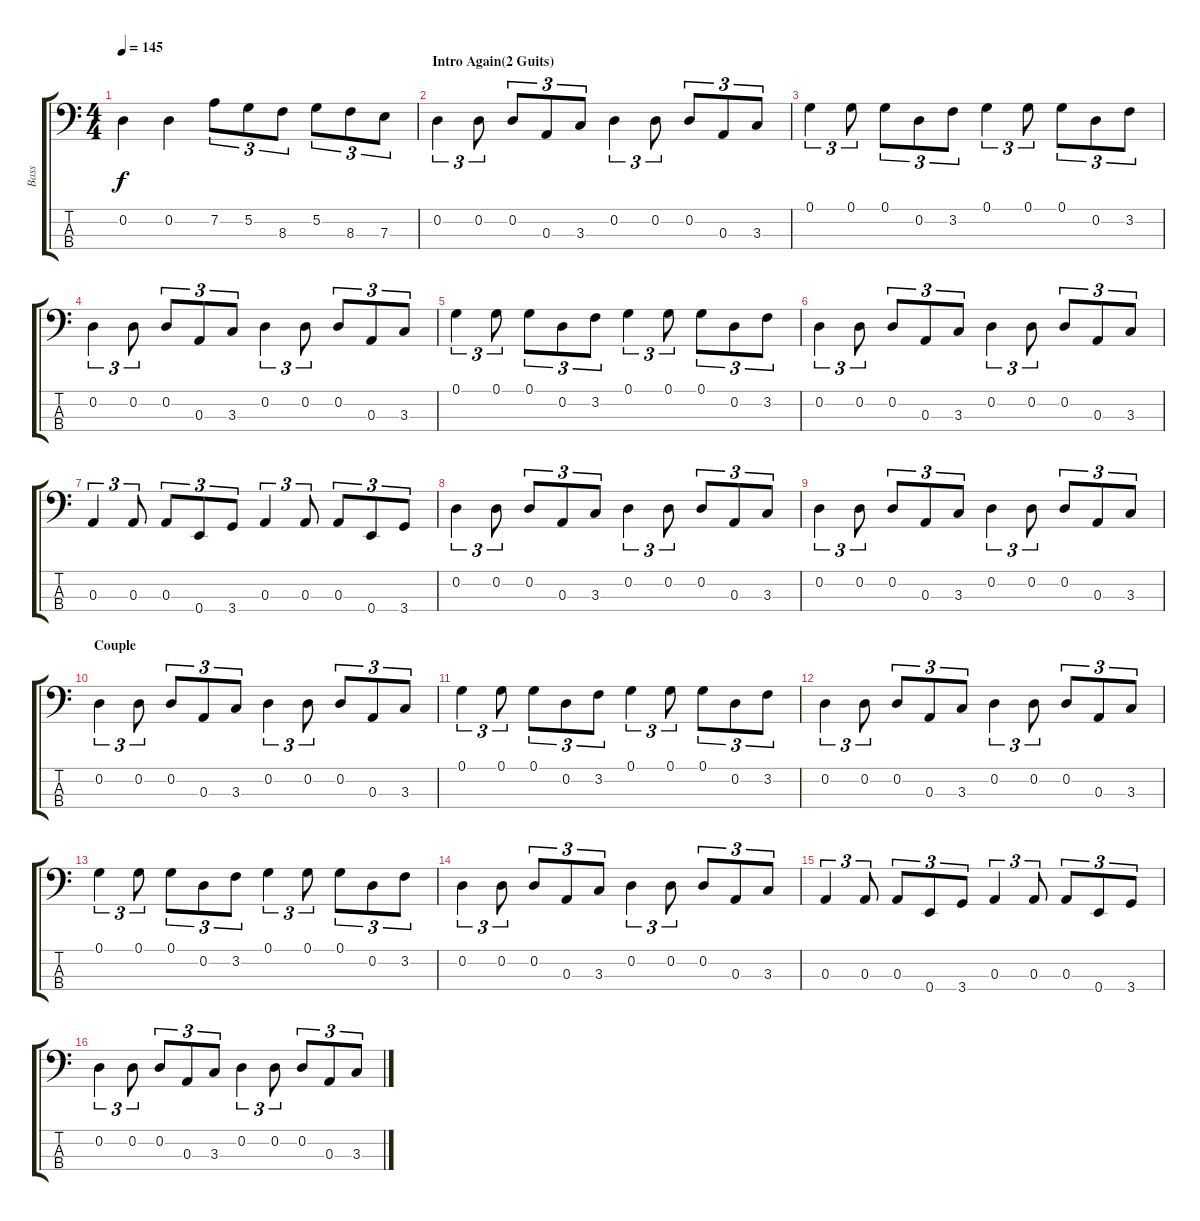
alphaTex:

\track ("Bass" "Bass") {instrument electricbassfinger}
\staff {score tabs}
\tuning (G2 D2 A1 E1) {hide}
\ts (4 4)
\tempo 145
\clef f4
\ks c
0.2.4{dy f} 0.2.4 7.2.8{tu (3 2)} 5.2.8{tu (3 2)} 8.3.8{tu (3 2)} 5.2.8{tu (3 2)} 8.3.8{tu (3 2)} 7.3.8{tu (3 2)} |
\section ("" "Intro Again(2 Guits)")
0.2.4{tu (3 2)} 0.2.8{tu (3 2)} 0.2.8{tu (3 2)} 0.3.8{tu (3 2)} 3.3.8{tu (3 2)} 0.2.4{tu (3 2)} 0.2.8{tu (3 2)} 0.2.8{tu (3 2)} 0.3.8{tu (3 2)} 3.3.8{tu (3 2)} |
0.1.4{tu (3 2)} 0.1.8{tu (3 2)} 0.1.8{tu (3 2)} 0.2.8{tu (3 2)} 3.2.8{tu (3 2)} 0.1.4{tu (3 2)} 0.1.8{tu (3 2)} 0.1.8{tu (3 2)} 0.2.8{tu (3 2)} 3.2.8{tu (3 2)} |
0.2.4{tu (3 2)} 0.2.8{tu (3 2)} 0.2.8{tu (3 2)} 0.3.8{tu (3 2)} 3.3.8{tu (3 2)} 0.2.4{tu (3 2)} 0.2.8{tu (3 2)} 0.2.8{tu (3 2)} 0.3.8{tu (3 2)} 3.3.8{tu (3 2)} |
0.1.4{tu (3 2)} 0.1.8{tu (3 2)} 0.1.8{tu (3 2)} 0.2.8{tu (3 2)} 3.2.8{tu (3 2)} 0.1.4{tu (3 2)} 0.1.8{tu (3 2)} 0.1.8{tu (3 2)} 0.2.8{tu (3 2)} 3.2.8{tu (3 2)} |
0.2.4{tu (3 2)} 0.2.8{tu (3 2)} 0.2.8{tu (3 2)} 0.3.8{tu (3 2)} 3.3.8{tu (3 2)} 0.2.4{tu (3 2)} 0.2.8{tu (3 2)} 0.2.8{tu (3 2)} 0.3.8{tu (3 2)} 3.3.8{tu (3 2)} |
0.3.4{tu (3 2)} 0.3.8{tu (3 2)} 0.3.8{tu (3 2)} 0.4.8{tu (3 2)} 3.4.8{tu (3 2)} 0.3.4{tu (3 2)} 0.3.8{tu (3 2)} 0.3.8{tu (3 2)} 0.4.8{tu (3 2)} 3.4.8{tu (3 2)} |
0.2.4{tu (3 2)} 0.2.8{tu (3 2)} 0.2.8{tu (3 2)} 0.3.8{tu (3 2)} 3.3.8{tu (3 2)} 0.2.4{tu (3 2)} 0.2.8{tu (3 2)} 0.2.8{tu (3 2)} 0.3.8{tu (3 2)} 3.3.8{tu (3 2)} |
0.2.4{tu (3 2)} 0.2.8{tu (3 2)} 0.2.8{tu (3 2)} 0.3.8{tu (3 2)} 3.3.8{tu (3 2)} 0.2.4{tu (3 2)} 0.2.8{tu (3 2)} 0.2.8{tu (3 2)} 0.3.8{tu (3 2)} 3.3.8{tu (3 2)} |
\section ("" "Couple")
0.2.4{tu (3 2)} 0.2.8{tu (3 2)} 0.2.8{tu (3 2)} 0.3.8{tu (3 2)} 3.3.8{tu (3 2)} 0.2.4{tu (3 2)} 0.2.8{tu (3 2)} 0.2.8{tu (3 2)} 0.3.8{tu (3 2)} 3.3.8{tu (3 2)} |
0.1.4{tu (3 2)} 0.1.8{tu (3 2)} 0.1.8{tu (3 2)} 0.2.8{tu (3 2)} 3.2.8{tu (3 2)} 0.1.4{tu (3 2)} 0.1.8{tu (3 2)} 0.1.8{tu (3 2)} 0.2.8{tu (3 2)} 3.2.8{tu (3 2)} |
0.2.4{tu (3 2)} 0.2.8{tu (3 2)} 0.2.8{tu (3 2)} 0.3.8{tu (3 2)} 3.3.8{tu (3 2)} 0.2.4{tu (3 2)} 0.2.8{tu (3 2)} 0.2.8{tu (3 2)} 0.3.8{tu (3 2)} 3.3.8{tu (3 2)} |
0.1.4{tu (3 2)} 0.1.8{tu (3 2)} 0.1.8{tu (3 2)} 0.2.8{tu (3 2)} 3.2.8{tu (3 2)} 0.1.4{tu (3 2)} 0.1.8{tu (3 2)} 0.1.8{tu (3 2)} 0.2.8{tu (3 2)} 3.2.8{tu (3 2)} |
0.2.4{tu (3 2)} 0.2.8{tu (3 2)} 0.2.8{tu (3 2)} 0.3.8{tu (3 2)} 3.3.8{tu (3 2)} 0.2.4{tu (3 2)} 0.2.8{tu (3 2)} 0.2.8{tu (3 2)} 0.3.8{tu (3 2)} 3.3.8{tu (3 2)} |
0.3.4{tu (3 2)} 0.3.8{tu (3 2)} 0.3.8{tu (3 2)} 0.4.8{tu (3 2)} 3.4.8{tu (3 2)} 0.3.4{tu (3 2)} 0.3.8{tu (3 2)} 0.3.8{tu (3 2)} 0.4.8{tu (3 2)} 3.4.8{tu (3 2)} |
0.2.4{tu (3 2)} 0.2.8{tu (3 2)} 0.2.8{tu (3 2)} 0.3.8{tu (3 2)} 3.3.8{tu (3 2)} 0.2.4{tu (3 2)} 0.2.8{tu (3 2)} 0.2.8{tu (3 2)} 0.3.8{tu (3 2)} 3.3.8{tu (3 2)}
